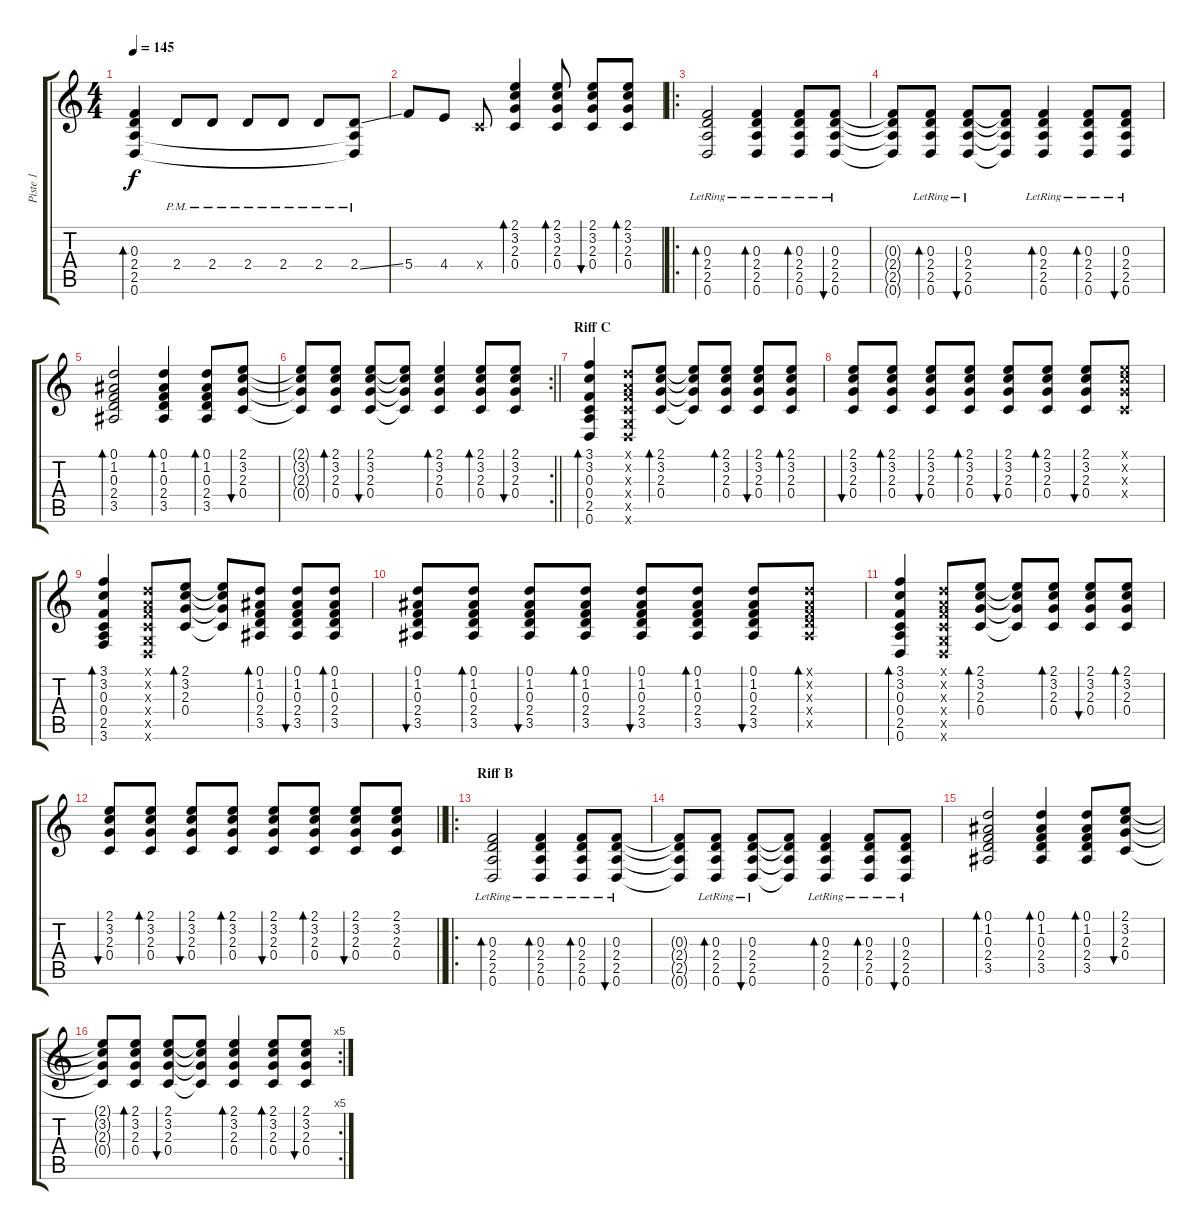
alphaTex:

\track ("Piste 1" "Piste 1") {instrument acousticguitarsteel}
\staff {score tabs}
\tuning (D4 A3 F3 C3 G2 D2) {hide}
\ts (4 4)
\tempo 145
\clef g2
\ks c
(0.3 2.4 2.5 0.6).4{bd 60 dy f} 2.4{pm}.8 2.4{pm}.8 2.4{pm}.8 2.4{pm}.8 2.4{pm}.8 (2.4{ss pm} 2.5{t} 0.6{t}).8 |
5.4.8 4.4.8 0.4{x}.8 (2.1 3.2 2.3 0.4).4{bd 60} (2.1 3.2 2.3 0.4).8{bd 60} (2.1 3.2 2.3 0.4).8{bu 60} (2.1 3.2 2.3 0.4).8{bd 60} |
\ro
(0.3{lr} 2.4{lr} 2.5{lr} 0.6{lr}).2{bd 60} (0.3{lr} 2.4{lr} 2.5{lr} 0.6{lr}).4{bd 60} (0.3{lr} 2.4{lr} 2.5{lr} 0.6{lr}).8{bd 60} (0.3{lr} 2.4{lr} 2.5{lr} 0.6{lr}).8{bu 60} |
(0.3{t} 2.4{t} 2.5{t} 0.6{t}).8 (0.3{lr} 2.4{lr} 2.5{lr} 0.6{lr}).8{bd 60} (0.3{lr} 2.4{lr} 2.5{lr} 0.6{lr}).8{bu 60} (0.3{t} 2.4{t} 2.5{t} 0.6{t}).8 (0.3{lr} 2.4{lr} 2.5{lr} 0.6{lr}).4{bd 60} (0.3{lr} 2.4{lr} 2.5{lr} 0.6{lr}).8{bd 60} (0.3{lr} 2.4{lr} 2.5{lr} 0.6{lr}).8{bu 60} |
(0.1 1.2 0.3 2.4 3.5).2{bd 60} (0.1 1.2 0.3 2.4 3.5).4{bd 60} (0.1 1.2 0.3 2.4 3.5).8{bd 60} (2.1 3.2 2.3 0.4).8{bu 60} |
\rc 2
\barLineRight lightlight
(2.1{t} 3.2{t} 2.3{t} 0.4{t}).8 (2.1 3.2 2.3 0.4).8{bd 60} (2.1 3.2 2.3 0.4).8{bu 60} (2.1{t} 3.2{t} 2.3{t} 0.4{t}).8 (2.1 3.2 2.3 0.4).4{bd 60} (2.1 3.2 2.3 0.4).8{bd 60} (2.1 3.2 2.3 0.4).8{bu 60} |
\section ("" "Riff C")
(3.1 3.2 0.3 0.4 2.5 0.6).4{bd 60} (0.1{x} 0.2{x} 0.3{x} 0.4{x} 0.5{x} 0.6{x}).8 (2.1 3.2 2.3 0.4).8{bd 60} (2.1{t} 3.2{t} 2.3{t} 0.4{t}).8 (2.1 3.2 2.3 0.4).8{bd 60} (2.1 3.2 2.3 0.4).8{bu 60} (2.1 3.2 2.3 0.4).8{bd 60} |
(2.1 3.2 2.3 0.4).8{bu 60} (2.1 3.2 2.3 0.4).8{bd 60} (2.1 3.2 2.3 0.4).8{bu 60} (2.1 3.2 2.3 0.4).8{bd 60} (2.1 3.2 2.3 0.4).8{bu 60} (2.1 3.2 2.3 0.4).8{bd 60} (2.1 3.2 2.3 0.4).8{bu 60} (2.1{x} 3.2{x} 2.3{x} 0.4{x}).8 |
(3.1 3.2 0.3 0.4 2.5 3.6).4{bd 60} (0.1{x} 0.2{x} 0.3{x} 0.4{x} 0.5{x} 0.6{x}).8 (2.1 3.2 2.3 0.4).8{bd 60} (2.1{t} 3.2{t} 2.3{t} 0.4{t}).8 (0.1 1.2 0.3 2.4 3.5).8{bd 60} (0.1 1.2 0.3 2.4 3.5).8{bu 60} (0.1 1.2 0.3 2.4 3.5).8{bd 60} |
(0.1 1.2 0.3 2.4 3.5).8{bu 60} (0.1 1.2 0.3 2.4 3.5).8{bd 60} (0.1 1.2 0.3 2.4 3.5).8{bu 60} (0.1 1.2 0.3 2.4 3.5).8{bd 60} (0.1 1.2 0.3 2.4 3.5).8{bu 60} (0.1 1.2 0.3 2.4 3.5).8{bd 60} (0.1 1.2 0.3 2.4 3.5).8{bu 60} (0.1{x} 1.2{x} 0.3{x} 2.4{x} 3.5{x}).8{bd 60} |
(3.1 3.2 0.3 0.4 2.5 0.6).4{bd 60} (0.1{x} 0.2{x} 0.3{x} 0.4{x} 0.5{x} 0.6{x}).8 (2.1 3.2 2.3 0.4).8{bd 60} (2.1{t} 3.2{t} 2.3{t} 0.4{t}).8 (2.1 3.2 2.3 0.4).8{bd 60} (2.1 3.2 2.3 0.4).8{bu 60} (2.1 3.2 2.3 0.4).8{bd 60} |
\barLineRight lightlight
(2.1 3.2 2.3 0.4).8{bu 60} (2.1 3.2 2.3 0.4).8{bd 60} (2.1 3.2 2.3 0.4).8{bu 60} (2.1 3.2 2.3 0.4).8{bd 60} (2.1 3.2 2.3 0.4).8{bu 60} (2.1 3.2 2.3 0.4).8{bd 60} (2.1 3.2 2.3 0.4).8{bu 60} (2.1 3.2 2.3 0.4).8 |
\ro
\section ("" "Riff B")
(0.3{lr} 2.4{lr} 2.5{lr} 0.6{lr}).2{bd 60} (0.3{lr} 2.4{lr} 2.5{lr} 0.6{lr}).4{bd 60} (0.3{lr} 2.4{lr} 2.5{lr} 0.6{lr}).8{bd 60} (0.3{lr} 2.4{lr} 2.5{lr} 0.6{lr}).8{bu 60} |
(0.3{t} 2.4{t} 2.5{t} 0.6{t}).8 (0.3{lr} 2.4{lr} 2.5{lr} 0.6{lr}).8{bd 60} (0.3{lr} 2.4{lr} 2.5{lr} 0.6{lr}).8{bu 60} (0.3{t} 2.4{t} 2.5{t} 0.6{t}).8 (0.3{lr} 2.4{lr} 2.5{lr} 0.6{lr}).4{bd 60} (0.3{lr} 2.4{lr} 2.5{lr} 0.6{lr}).8{bd 60} (0.3{lr} 2.4{lr} 2.5{lr} 0.6{lr}).8{bu 60} |
(0.1 1.2 0.3 2.4 3.5).2{bd 60} (0.1 1.2 0.3 2.4 3.5).4{bd 60} (0.1 1.2 0.3 2.4 3.5).8{bd 60} (2.1 3.2 2.3 0.4).8{bu 60} |
\rc 5
(2.1{t} 3.2{t} 2.3{t} 0.4{t}).8 (2.1 3.2 2.3 0.4).8{bd 60} (2.1 3.2 2.3 0.4).8{bu 60} (2.1{t} 3.2{t} 2.3{t} 0.4{t}).8 (2.1 3.2 2.3 0.4).4{bd 60} (2.1 3.2 2.3 0.4).8{bd 60} (2.1 3.2 2.3 0.4).8{bu 60}
